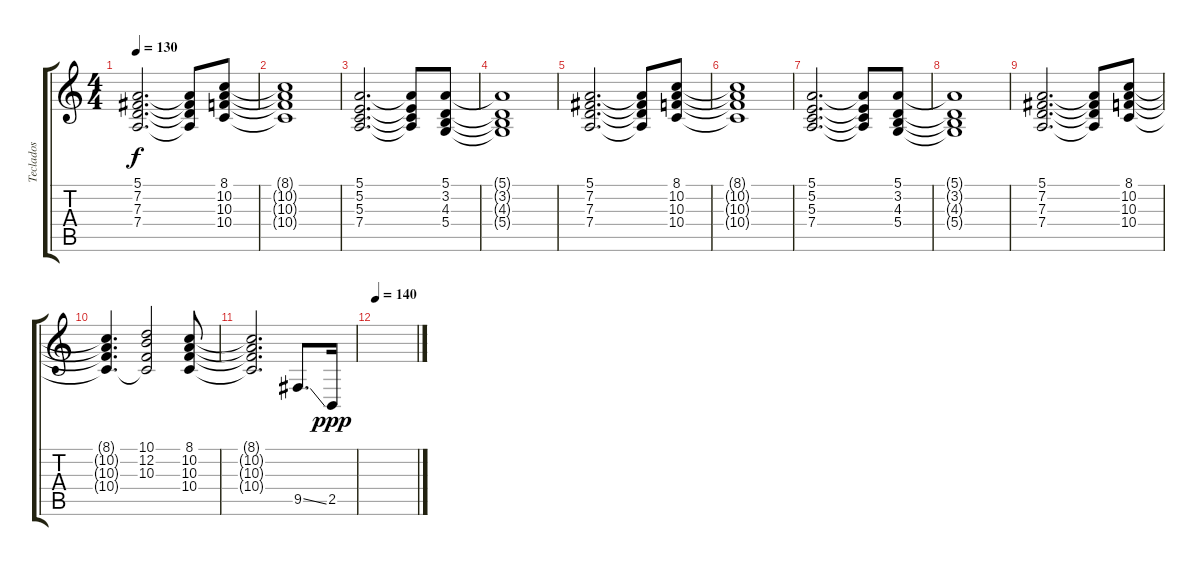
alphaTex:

\track ("Teclados" "Teclados") {instrument stringensemble1}
\staff {score tabs}
\tuning (E4 B3 G3 D3 A2 E2) {hide}
\ts (4 4)
\tempo 130
\clef g2
\ks c
(5.1 7.2 7.3 7.4).2{d dy f} (5.1{t} 7.2{t} 7.3{t} 7.4{t}).8 (8.1 10.2 10.3 10.4).8 |
(8.1{t} 10.2{t} 10.3{t} 10.4{t}).1 |
(5.1 5.2 5.3 7.4).2{d} (5.1{t} 5.2{t} 5.3{t} 7.4{t}).8 (5.1 3.2 4.3 5.4).8 |
(5.1{t} 3.2{t} 4.3{t} 5.4{t}).1 |
(5.1 7.2 7.3 7.4).2{d} (5.1{t} 7.2{t} 7.3{t} 7.4{t}).8 (8.1 10.2 10.3 10.4).8 |
(8.1{t} 10.2{t} 10.3{t} 10.4{t}).1 |
(5.1 5.2 5.3 7.4).2{d} (5.1{t} 5.2{t} 5.3{t} 7.4{t}).8 (5.1 3.2 4.3 5.4).8 |
(5.1{t} 3.2{t} 4.3{t} 5.4{t}).1 |
(5.1 7.2 7.3 7.4).2{d} (5.1{t} 7.2{t} 7.3{t} 7.4{t}).8 (8.1 10.2 10.3 10.4).8 |
(8.1{t} 10.2{t} 10.3{t} 10.4{t}).4{d} (10.1 12.2 10.3 10.4{t}).2 (8.1 10.2 10.3 10.4).8 |
(8.1{t} 10.2{t} 10.3{t} 10.4{t}).2{d} 9.5{ss}.8{d volume 11 instrument distortionguitar} 2.5.16{dy ppp} |
\tempo 140
